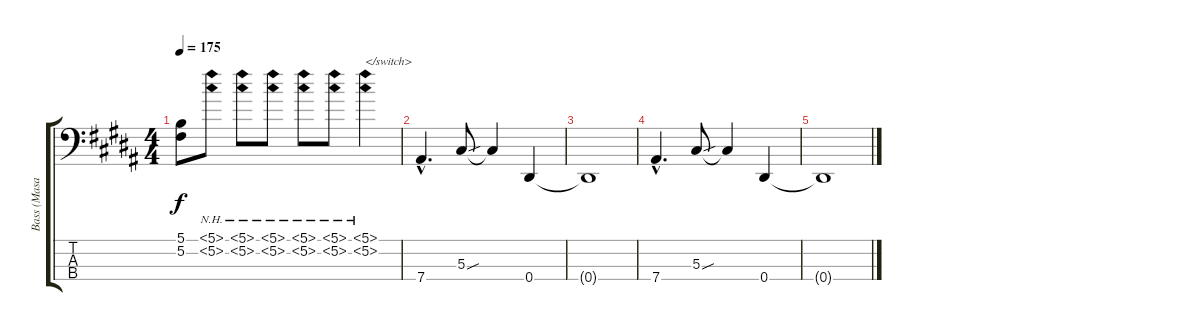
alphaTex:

\track ("Bass (Masaki)" "Bass (Masa") {instrument electricbassfinger}
\staff {score tabs}
\tuning (Gb2 Db2 Ab1 Eb1) {hide}
\ts (4 4)
\tempo 175
\clef f4
\ks b
(5.1{t} 5.2{t}).8{dy f} (5.1{nh} 5.2{nh}).8 (5.1{nh} 5.2{nh}).8 (5.1{nh} 5.2{nh}).8 (5.1{nh} 5.2{nh}).8 (5.1{nh} 5.2{nh}).8 (5.1{nh} 5.2{nh}).4{txt "</switch>"} |
7.4{hac}.4{d} 5.3{sou}.8 5.3{t}.4 0.4.4 |
0.4{t}.1 |
7.4{hac}.4{d} 5.3{sou}.8 5.3{t}.4 0.4.4 |
0.4{t}.1
